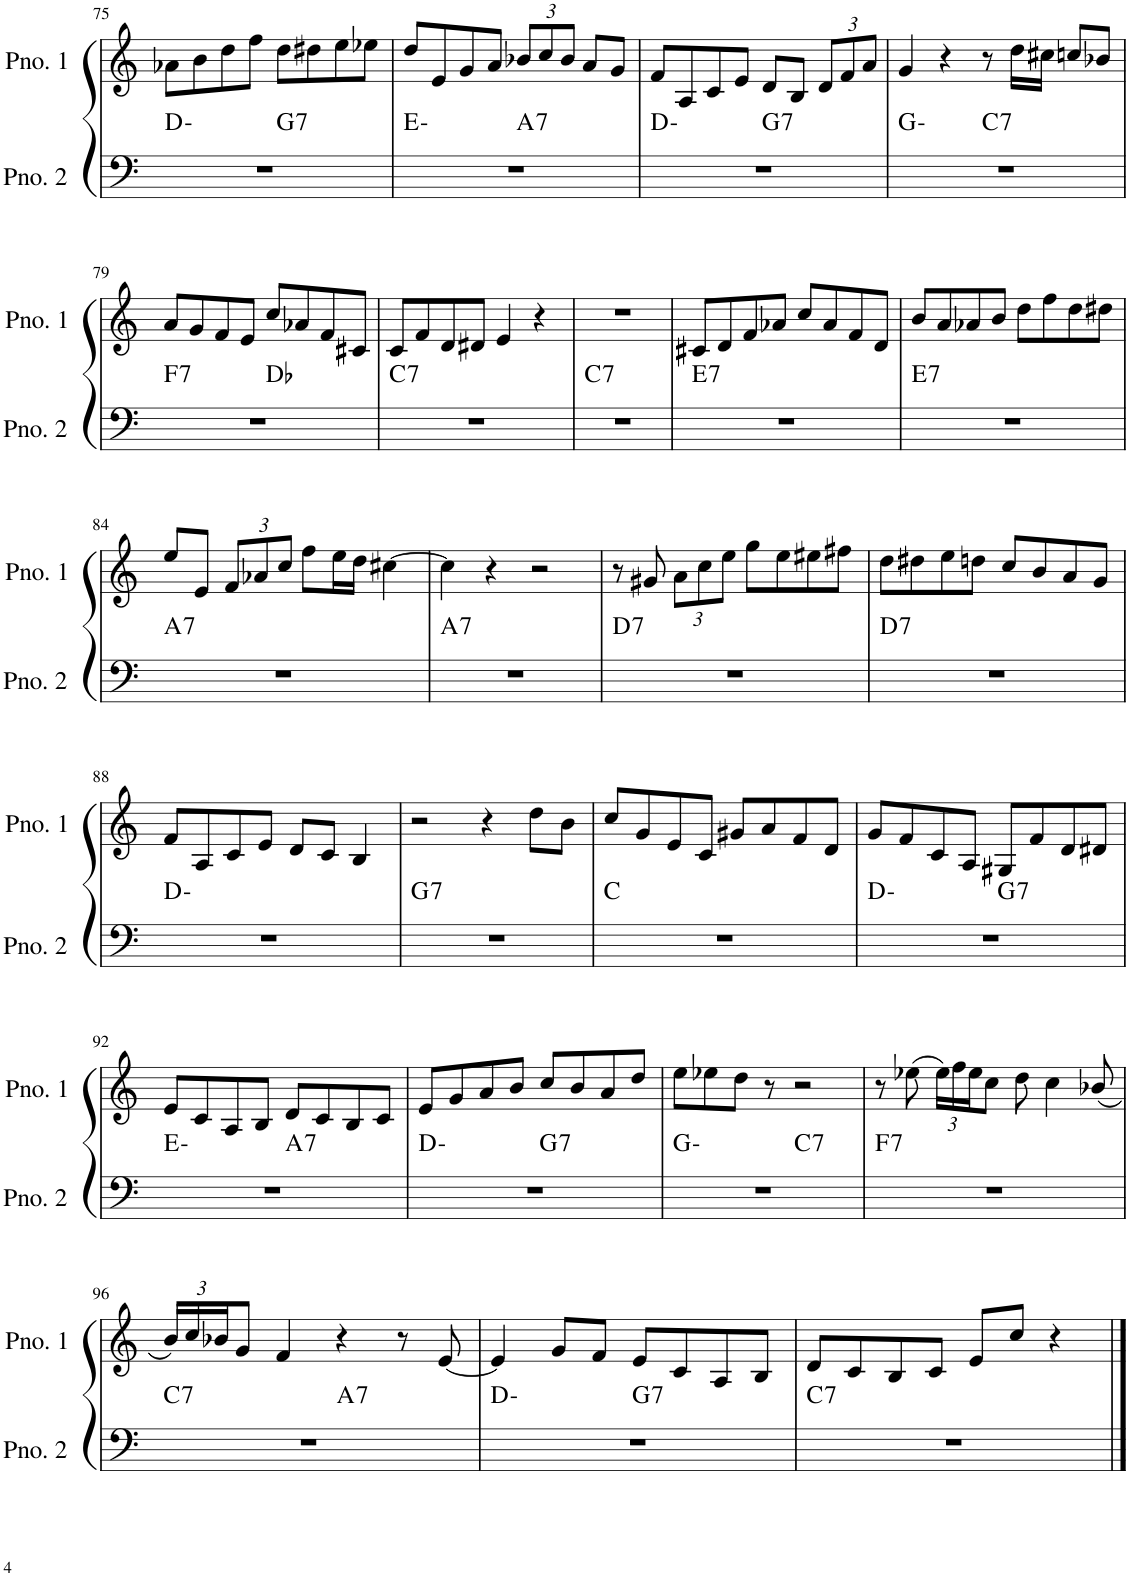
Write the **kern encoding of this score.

**kern	**harte	**kern
*part2	*part2	*part1
*staff2	*	*staff1
*I"ピアノ 2	*	*I"ピアノ 1
!!LO:PB:g=z
*clefF4	*	*clefG2
*k[]	*	*k[]
*M4/4	*	*M4/4
=75	=75	=75
*^	*	*
1r	2ryy	D:min	8a-X\L
.	.	.	8b\
.	.	.	8dd\
.	.	.	8ff\J
!	!	!LO:H:kt=7	!
.	2ryy	G:7	8dd\L
.	.	.	8dd#X\
.	.	.	8ee\
.	.	.	8ee-X\J
=76	=76	=76	=76
1r	2ryy	E:min	8dd/L
.	.	.	8e/
.	.	.	8g/
.	.	.	8a/J
*	*	*	*Xbrackettup
!	!	!LO:H:kt=7	!
.	2ryy	A:7	12b-X/L
.	.	.	12cc/
.	.	.	12b-/J
.	.	.	8a/L
.	.	.	8g/J
=77	=77	=77	=77
1r	2ryy	D:min	8f/L
.	.	.	8A/
.	.	.	8c/
.	.	.	8e/J
!	!	!LO:H:kt=7	!
.	2ryy	G:7	8d/L
.	.	.	8B/J
.	.	.	12d/L
.	.	.	12f/
.	.	.	12a/J
=78	=78	=78	=78
1r	2ryy	G:min	4g/
.	.	.	4r
!	!	!LO:H:kt=7	!
.	2ryy	C:7	8r
.	.	.	16dd\LL
.	.	.	16cc#X\JJ
.	.	.	8ccn/L
.	.	.	8b-X/J
!!LO:LB:g=z
=79	=79	=79	=79
!	!	!LO:H:kt=7	!
1r	2ryy	F:7	8a/L
.	.	.	8g/
.	.	.	8f/
.	.	.	8e/J
.	2ryy	Db:maj	8cc/L
.	.	.	8a-X/
.	.	.	8f/
.	.	.	8c#X/J
=80	=80	=80	=80
!	!	!LO:H:kt=7	!
*v	*v	*	*
1r	C:7	8c/L
.	.	8f/
.	.	8d/
.	.	8d#X/J
.	.	4e/
.	.	4r
=81	=81	=81
!	!LO:H:kt=7	!
1r	C:7	1r
=82	=82	=82
!	!LO:H:kt=7	!
1r	E:7	8c#X/L
.	.	8d/
.	.	8f/
.	.	8a-X/J
.	.	8cc/L
.	.	8a-/
.	.	8f/
.	.	8d/J
=83	=83	=83
!	!LO:H:kt=7	!
1r	E:7	8b/L
.	.	8a/
.	.	8a-X/
.	.	8b/J
.	.	8dd\L
.	.	8ff\
.	.	8dd\
.	.	8dd#X\J
!!LO:LB:g=z
=84	=84	=84
!	!LO:H:kt=7	!
1r	A:7	8ee/L
.	.	8e/J
.	.	12f/L
.	.	12a-X/
.	.	12cc/J
.	.	8ff\L
.	.	16ee\L
.	.	16dd\JJ
.	.	[4cc#X\
=85	=85	=85
!	!LO:H:kt=7	!
1r	A:7	4cc#\]
.	.	4r
.	.	2r
=86	=86	=86
!	!LO:H:kt=7	!
1r	D:7	8r
.	.	8g#X/
.	.	12a\L
.	.	12cc\
.	.	12ee\J
.	.	8gg\L
.	.	8ee\
.	.	8ee#X\
.	.	8ff#X\J
=87	=87	=87
!	!LO:H:kt=7	!
1r	D:7	8dd\L
.	.	8dd#X\
.	.	8ee\
.	.	8ddn\J
.	.	8cc/L
.	.	8b/
.	.	8a/
.	.	8g/J
!!LO:LB:g=z
=88	=88	=88
1r	D:min	8f/L
.	.	8A/
.	.	8c/
.	.	8e/J
.	.	8d/L
.	.	8c/J
.	.	4B/
=89	=89	=89
!	!LO:H:kt=7	!
1r	G:7	2r
.	.	4r
.	.	8dd\L
.	.	8b\J
=90	=90	=90
1r	C:maj	8cc/L
.	.	8g/
.	.	8e/
.	.	8c/J
.	.	8g#X/L
.	.	8a/
.	.	8f/
.	.	8d/J
=91	=91	=91
*^	*	*
1r	2ryy	D:min	8g/L
.	.	.	8f/
.	.	.	8c/
.	.	.	8A/J
!	!	!LO:H:kt=7	!
.	2ryy	G:7	8G#X/L
.	.	.	8f/
.	.	.	8d/
.	.	.	8d#X/J
!!LO:LB:g=z
=92	=92	=92	=92
1r	2ryy	E:min	8e/L
.	.	.	8c/
.	.	.	8A/
.	.	.	8B/J
!	!	!LO:H:kt=7	!
.	2ryy	A:7	8d/L
.	.	.	8c/
.	.	.	8B/
.	.	.	8c/J
=93	=93	=93	=93
1r	2ryy	D:min	8e/L
.	.	.	8g/
.	.	.	8a/
.	.	.	8b/J
!	!	!LO:H:kt=7	!
.	2ryy	G:7	8cc/L
.	.	.	8b/
.	.	.	8a/
.	.	.	8dd/J
=94	=94	=94	=94
1r	2ryy	G:min	8ee\L
.	.	.	8ee-X\
.	.	.	8dd\J
.	.	.	8r
!	!	!LO:H:kt=7	!
.	2ryy	C:7	2r
=95	=95	=95	=95
!	!	!LO:H:kt=7	!
*v	*v	*	*
1r	F:7	8r
.	.	(8ee-X\
.	.	24ee-\LL)
.	.	24ff\
.	.	24ee-\J
.	.	8cc\J
.	.	8dd\
.	.	4cc\
.	.	(8b-X/
!!LO:LB:g=z
=96	=96	=96
!	!LO:H:kt=7	!
*^	*	*
1r	2ryy	C:7	24b/LL)
.	.	.	24cc/
.	.	.	24b-X/J
.	.	.	8g/J
.	.	.	4f/
!	!	!LO:H:kt=7	!
.	2ryy	A:7	4r
.	.	.	8r
.	.	.	[8e/
=97	=97	=97	=97
1r	2ryy	D:min	4e/]
.	.	.	8g/L
.	.	.	8f/J
!	!	!LO:H:kt=7	!
.	2ryy	G:7	8e/L
.	.	.	8c/
.	.	.	8A/
.	.	.	8B/J
=98	=98	=98	=98
!	!	!LO:H:kt=7	!
*v	*v	*	*
1r	C:7	8d/L
.	.	8c/
.	.	8B/
.	.	8c/J
.	.	8e/L
.	.	8cc/J
.	.	4r
==	==	==
*-	*-	*-
